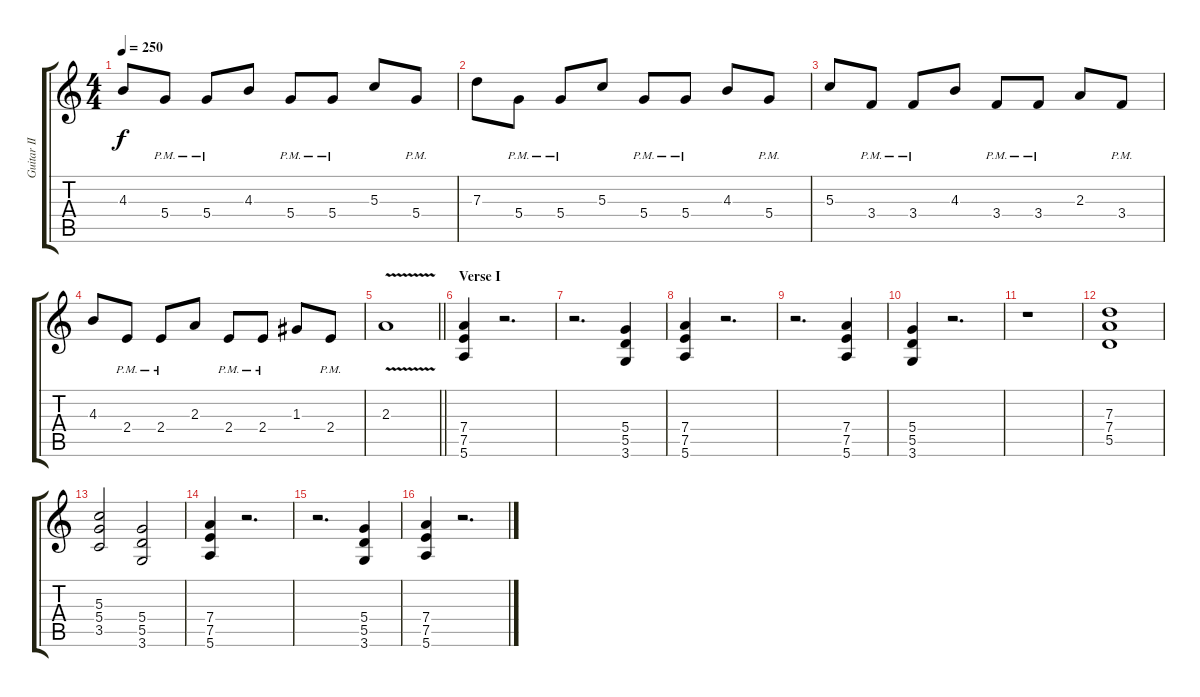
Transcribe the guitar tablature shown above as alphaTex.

\track ("Guitar II" "Guitar II") {instrument overdrivenguitar}
\staff {score tabs}
\tuning (E4 B3 G3 D3 A2 E2) {hide}
\ts (4 4)
\tempo 250
\clef g2
\ks c
4.3.8{dy f} 5.4{pm}.8 5.4{pm}.8 4.3.8 5.4{pm}.8 5.4{pm}.8 5.3.8 5.4{pm}.8 |
7.3.8 5.4{pm}.8 5.4{pm}.8 5.3.8 5.4{pm}.8 5.4{pm}.8 4.3.8 5.4{pm}.8 |
5.3.8 3.4{pm}.8 3.4{pm}.8 4.3.8 3.4{pm}.8 3.4{pm}.8 2.3.8 3.4{pm}.8 |
4.3.8 2.4{pm}.8 2.4{pm}.8 2.3.8 2.4{pm}.8 2.4{pm}.8 1.3.8 2.4{pm}.8 |
\barLineRight lightlight
2.3{v}.1 |
\section ("" "Verse I")
(7.4 7.5 5.6).4 r.2{d} |
r.2{d} (5.4 5.5 3.6).4 |
(7.4 7.5 5.6).4 r.2{d} |
r.2{d} (7.4 7.5 5.6).4 |
(5.4 5.5 3.6).4 r.2{d} |
r.1 |
(7.3 7.4 5.5).1 |
(5.3 5.4 3.5).2 (5.4 5.5 3.6).2 |
(7.4 7.5 5.6).4 r.2{d} |
r.2{d} (5.4 5.5 3.6).4 |
(7.4 7.5 5.6).4 r.2{d}
